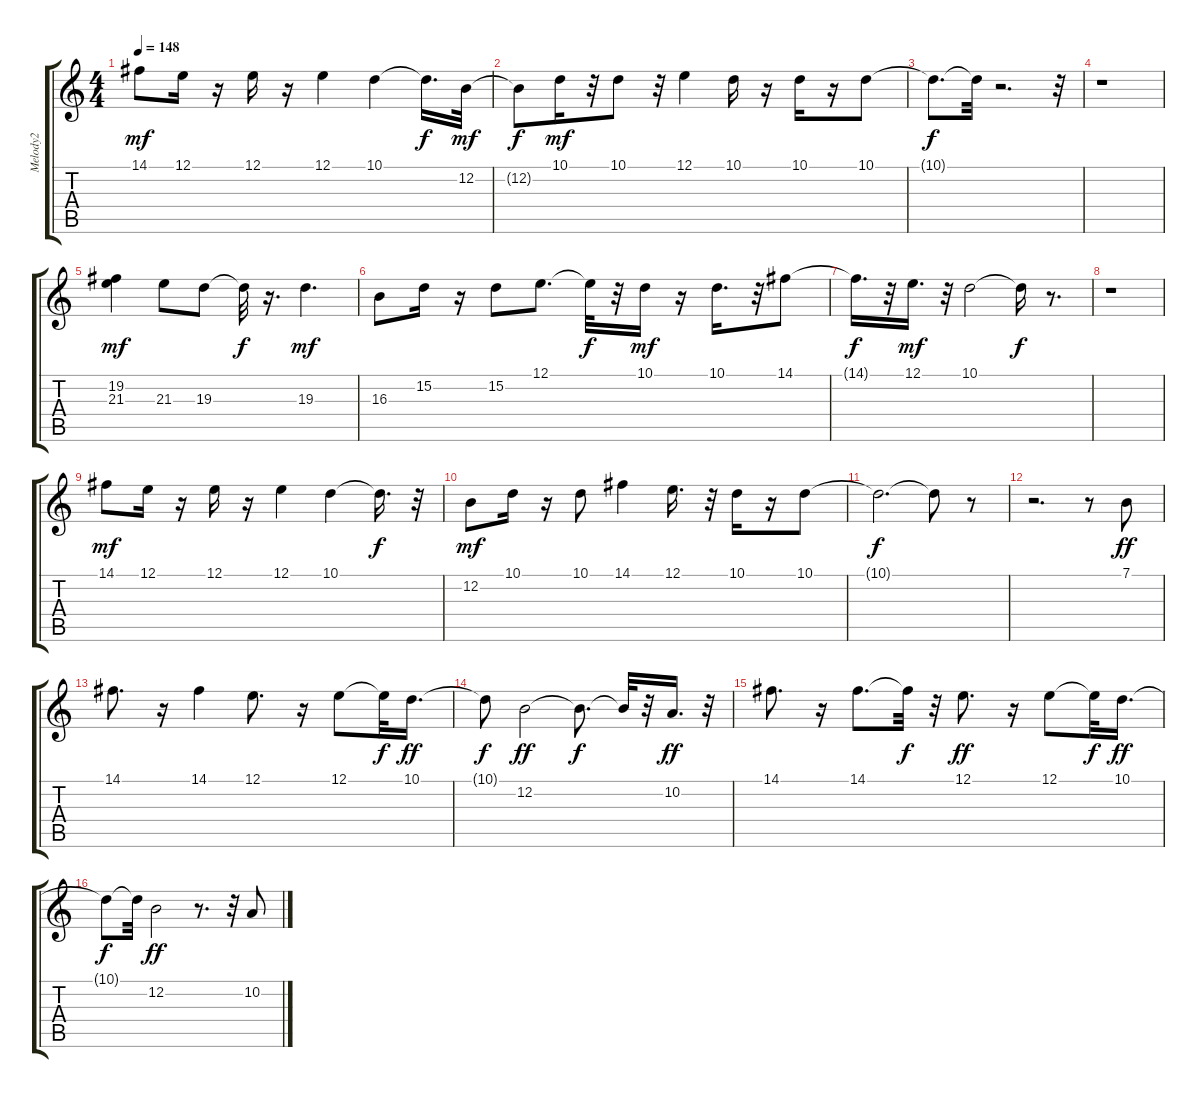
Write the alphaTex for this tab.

\track ("Melody2" "Melody2") {instrument pad1newage}
\staff {score tabs}
\tuning (E4 B3 G3 D3 A2 E2) {hide}
\ts (4 4)
\tempo 148
\clef g2
\ks c
14.1.8{dy mf} 12.1.16 r.16 12.1.16 r.16 12.1.4 10.1.4 10.1{t}.16{d dy f} 12.2.32{dy mf} |
12.2{t}.8{dy f} 10.1.16{dy mf} r.32 10.1.8 r.32 12.1.4 10.1.16 r.16 10.1.16 r.16 10.1.8 |
10.1{t}.8{d dy f} 10.1{t}.32 r.2{d} r.32 |
r.1 |
(19.2 21.3).4{dy mf} 21.3.8 19.3.8 19.3{t}.32{dy f} r.16{d} 19.3.4{d dy mf} |
16.3.8 15.2.16 r.16 15.2.8 12.1.8{d} 12.1{t}.32{dy f} r.32 10.1.16{dy mf} r.16 10.1.16{d} r.32 14.1.8 |
14.1{t}.16{d dy f} r.32 12.1.16{d dy mf} r.32 10.1.2 10.1{t}.16{dy f} r.8{d} |
r.1 |
14.1.8{dy mf} 12.1.16 r.16 12.1.16 r.16 12.1.4 10.1.4 10.1{t}.16{d dy f} r.32 |
12.2.8{dy mf} 10.1.16 r.16 10.1.8 14.1.4 12.1.16{d} r.32 10.1.16 r.16 10.1.8 |
10.1{t}.2{d dy f} 10.1{t}.8 r.8 |
r.2{d} r.8 7.1.8{dy ff} |
14.1.8{d} r.16 14.1.4 12.1.8{d} r.16 12.1.8 12.1{t}.32{dy f} 10.1.16{d dy ff} |
10.1{t}.8{dy f} 12.2.2{dy ff} 12.2{t}.8{d dy f} 12.2{t}.32 r.32 10.2.16{d dy ff} r.32 |
14.1.8{d} r.16 14.1.8{d} 14.1{t}.32{dy f} r.32 12.1.8{d dy ff} r.16 12.1.8 12.1{t}.32{dy f} 10.1.16{d dy ff} |
10.1{t}.8{dy f} 10.1{t}.32 12.2.2{dy ff} r.8{d} r.32 10.2.8
